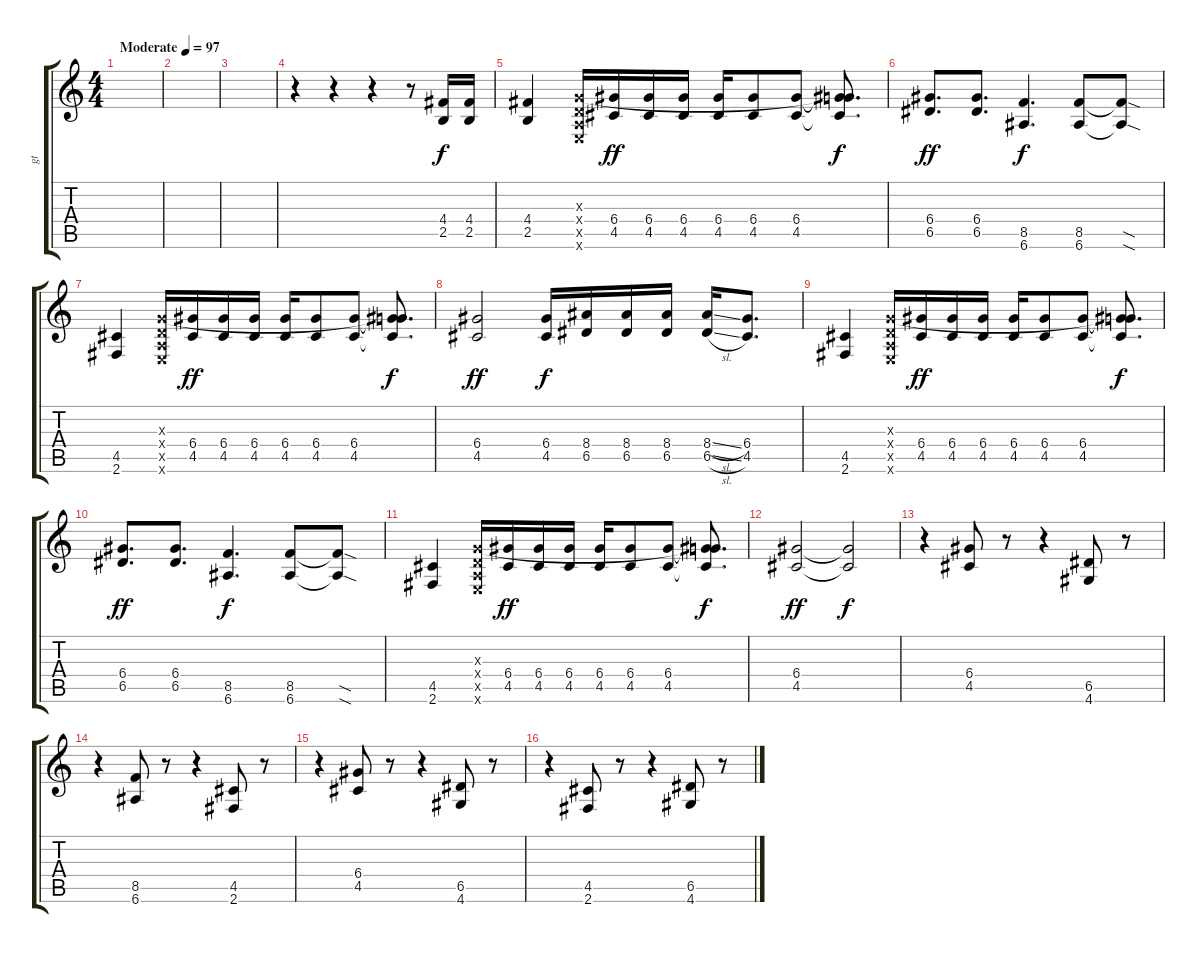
\track ("gt" "gt") {instrument overdrivenguitar}
\staff {score tabs}
\tuning (E4 B3 G3 D3 A2 E2) {hide}
\ts (4 4)
\tempo (97 "Moderate")
\clef g2
\ks c
|
|
|
r.4 r.4 r.4 r.8 (4.4 2.5).16 (4.4 2.5).16 |
(4.4 2.5).4 (0.3{x} 0.4{x} 0.5{x} 0.6{x}).16 (6.4 4.5).16{dy ff} (6.4 4.5).16 (6.4 4.5).16 (6.4 4.5).16 (6.4 4.5).8 (6.4 4.5).8 (0.3{t} 6.4{t} 4.5{t}).8{d dy f} |
(6.4 6.5).8{d dy ff} (6.4 6.5).8{d} (8.5 6.6).4{d dy f} (8.5 6.6).8 (8.5{sod t} 6.6{sod t}).8 |
(4.5 2.6).4 (0.3{x} 0.4{x} 0.5{x} 0.6{x}).16 (6.4 4.5).16{dy ff} (6.4 4.5).16 (6.4 4.5).16 (6.4 4.5).16 (6.4 4.5).8 (6.4 4.5).8 (0.3{t} 6.4{t} 4.5{t}).8{d dy f} |
(6.4 4.5).2{dy ff} (6.4 4.5).16{dy f} (8.4 6.5).16 (8.4 6.5).16 (8.4 6.5).16 (8.4{sl} 6.5{sl}).16 (6.4 4.5).8{d} |
(4.5 2.6).4 (0.3{x} 0.4{x} 0.5{x} 0.6{x}).16 (6.4 4.5).16{dy ff} (6.4 4.5).16 (6.4 4.5).16 (6.4 4.5).16 (6.4 4.5).8 (6.4 4.5).8 (0.3{t} 6.4{t} 4.5{t}).8{d dy f} |
(6.4 6.5).8{d dy ff} (6.4 6.5).8{d} (8.5 6.6).4{d dy f} (8.5 6.6).8 (8.5{sod t} 6.6{sod t}).8 |
(4.5 2.6).4 (0.3{x} 0.4{x} 0.5{x} 0.6{x}).16 (6.4 4.5).16{dy ff} (6.4 4.5).16 (6.4 4.5).16 (6.4 4.5).16 (6.4 4.5).8 (6.4 4.5).8 (0.3{t} 6.4{t} 4.5{t}).8{d dy f} |
(6.4 4.5).2{dy ff volume 8} (6.4{t} 4.5{t}).2{dy f} |
r.4 (6.4 4.5).8 r.8 r.4 (6.5 4.6).8 r.8 |
r.4 (8.5 6.6).8 r.8 r.4 (4.5 2.6).8 r.8 |
r.4 (6.4 4.5).8 r.8 r.4 (6.5 4.6).8 r.8 |
r.4 (4.5 2.6).8 r.8 r.4 (6.5 4.6).8 r.8
